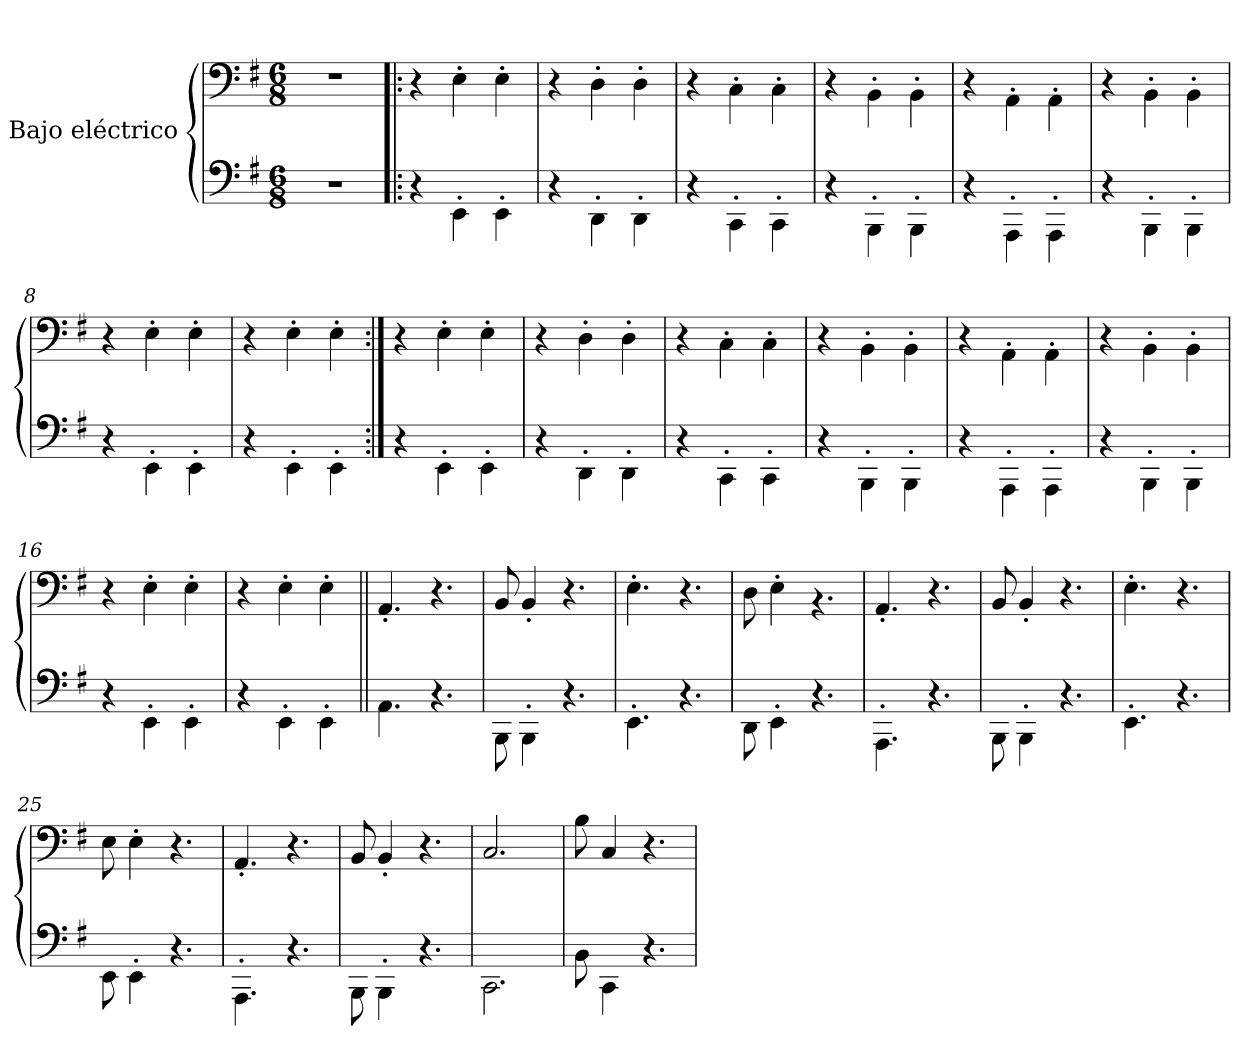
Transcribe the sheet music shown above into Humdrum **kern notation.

**kern	**kern
*part2	*part1
*staff2	*staff1
*I"Bajo eléctrico	*I"Bajo eléctrico
*stria4	*
*	*clefF4
*ITrd7c12	*ITrd7c12
*k[f#]	*k[f#]
*M6/8	*M6/8
=1	=1
2.r	2.r
=2!|:	=2!|:
*	*MM127
4r	4r
4EEE'\	4EE'\
4EEE'\	4EE'\
=3	=3
4r	4r
4DDD'\	4DD'\
4DDD'\	4DD'\
=4	=4
4r	4r
4CCC'\	4CC'\
4CCC'\	4CC'\
=5	=5
4r	4r
4BBBB'\	4BBB'\
4BBBB'\	4BBB'\
=6	=6
4r	4r
4AAAA'>\	4AAA'>\
4AAAA'>\	4AAA'>\
=7	=7
4r	4r
4BBBB'\	4BBB'\
4BBBB'\	4BBB'\
=8	=8
4r	4r
4EEE'\	4EE'\
4EEE'\	4EE'\
!!LO:LB:g=z
=9	=9
4r	4r
4EEE'\	4EE'\
4EEE'\	4EE'\
=10:|!	=10:|!
4r	4r
4EEE'\	4EE'\
4EEE'\	4EE'\
=11	=11
4r	4r
4DDD'\	4DD'\
4DDD'\	4DD'\
=12	=12
4r	4r
4CCC'\	4CC'\
4CCC'\	4CC'\
=13	=13
4r	4r
4BBBB'\	4BBB'\
4BBBB'\	4BBB'\
=14	=14
4r	4r
4AAAA'>\	4AAA'>\
4AAAA'>\	4AAA'>\
=15	=15
4r	4r
4BBBB'\	4BBB'\
4BBBB'\	4BBB'\
=16	=16
4r	4r
4EEE'\	4EE'\
4EEE'\	4EE'\
=17	=17
4r	4r
4EEE'\	4EE'\
4EEE'\	4EE'\
!!LO:LB:g=z
=18||	=18||
4.AAA\	4.AAA'/
4.r	4.r
=19	=19
8BBBB\	8BBB/
4BBBB'\	4BBB'/
4.r	4.r
=20	=20
4.EEE'\	4.EE'\
4.r	4.r
=21	=21
8DDD\	8DD\
4EEE'\	4EE'\
4.r	4.rBB
=22	=22
4.AAAA'\	4.AAA'/
4.r	4.r
=23	=23
8BBBB\	8BBB/
4BBBB'\	4BBB'/
4.r	4.r
=24	=24
4.EEE'\	4.EE'\
4.r	4.r
=25	=25
8EEE\	8EE\
4EEE'\	4EE'\
4.r	4.r
!!LO:LB:g=z
=26	=26
4.AAAA'\	4.AAA'/
4.r	4.r
=27	=27
8BBBB\	8BBB/
4BBBB'\	4BBB'/
4.r	4.r
=28	=28
2.CCC\	2.CC/
=29	=29
8BBB\	8BB\
4CCC\	4CC/
4.r	4.r
=	=
*-	*-
